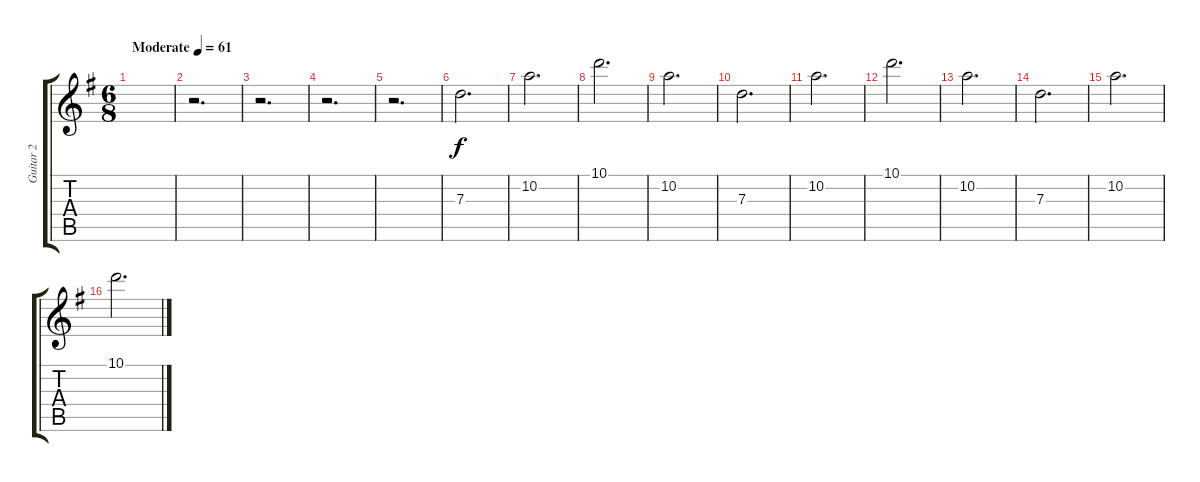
\track ("Guitar 2" "Guitar 2") {instrument electricguitarjazz}
\staff {score tabs}
\tuning (E4 B3 G3 D3 A2 E2) {hide}
\ts (6 8)
\tempo (61 "Moderate")
\clef g2
\ks g
|
r.2{d} |
r.2{d} |
r.2{d} |
r.2{d} |
7.3.2{d} |
10.2.2{d} |
10.1.2{d} |
10.2.2{d} |
7.3.2{d} |
10.2.2{d} |
10.1.2{d} |
10.2.2{d} |
7.3.2{d} |
10.2.2{d} |
10.1.2{d}
